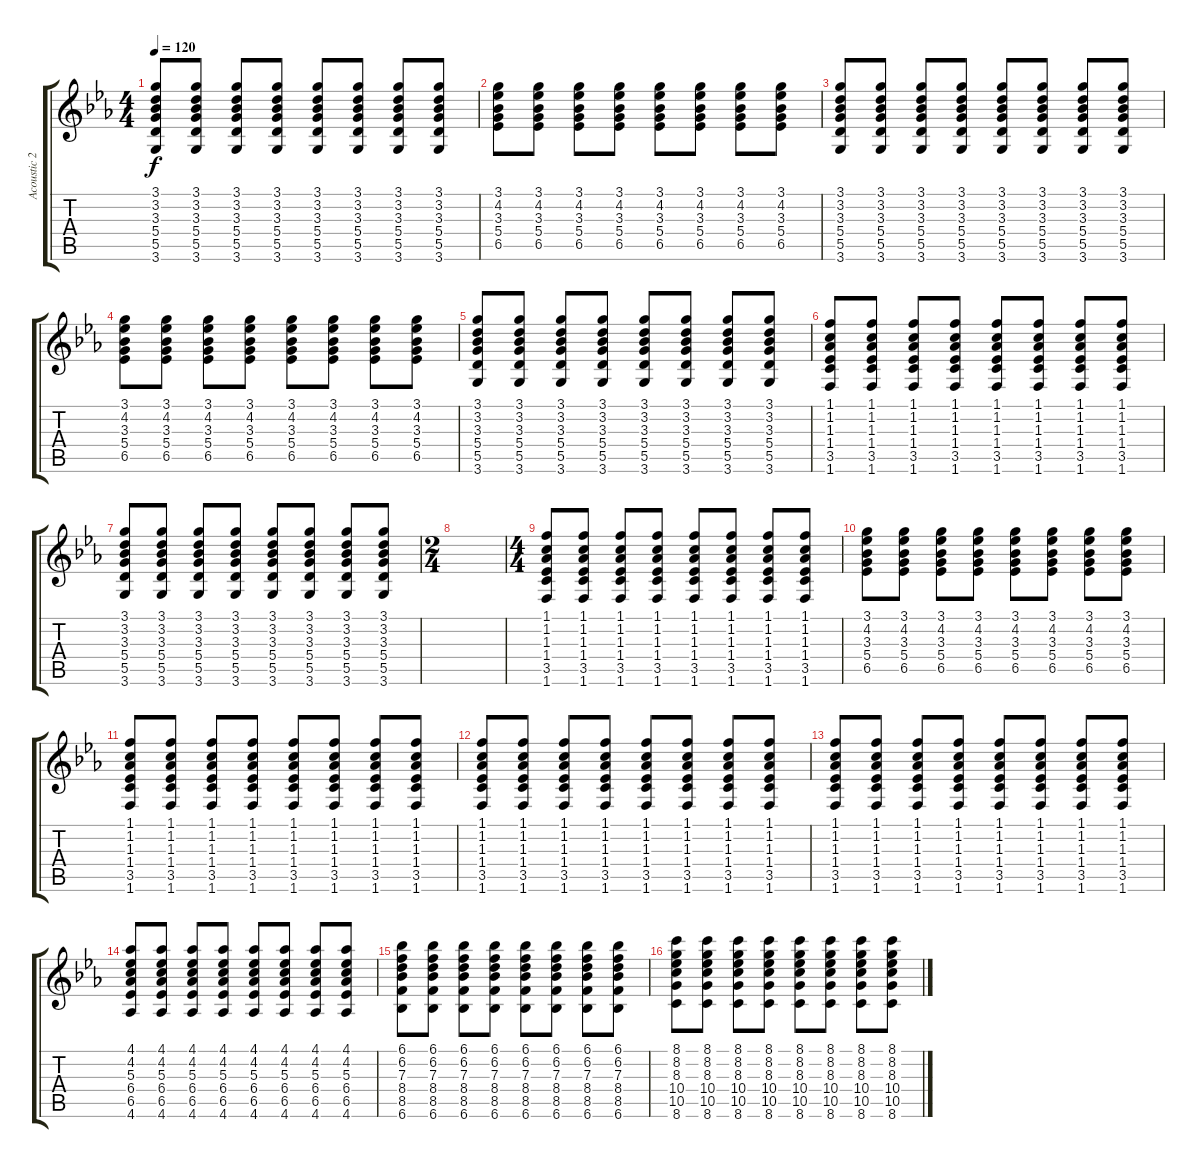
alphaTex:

\track ("Acoustic 2" "Acoustic 2") {instrument acousticguitarnylon}
\staff {score tabs}
\tuning (E4 B3 G3 D3 A2 E2) {hide}
\ts (4 4)
\tempo 120
\clef g2
\ks cminor
(3.1 3.2 3.3 5.4 5.5 3.6).8{dy f} (3.1 3.2 3.3 5.4 5.5 3.6).8 (3.1 3.2 3.3 5.4 5.5 3.6).8 (3.1 3.2 3.3 5.4 5.5 3.6).8 (3.1 3.2 3.3 5.4 5.5 3.6).8 (3.1 3.2 3.3 5.4 5.5 3.6).8 (3.1 3.2 3.3 5.4 5.5 3.6).8 (3.1 3.2 3.3 5.4 5.5 3.6).8 |
(3.1 4.2 3.3 5.4 6.5).8 (3.1 4.2 3.3 5.4 6.5).8 (3.1 4.2 3.3 5.4 6.5).8 (3.1 4.2 3.3 5.4 6.5).8 (3.1 4.2 3.3 5.4 6.5).8 (3.1 4.2 3.3 5.4 6.5).8 (3.1 4.2 3.3 5.4 6.5).8 (3.1 4.2 3.3 5.4 6.5).8 |
(3.1 3.2 3.3 5.4 5.5 3.6).8 (3.1 3.2 3.3 5.4 5.5 3.6).8 (3.1 3.2 3.3 5.4 5.5 3.6).8 (3.1 3.2 3.3 5.4 5.5 3.6).8 (3.1 3.2 3.3 5.4 5.5 3.6).8 (3.1 3.2 3.3 5.4 5.5 3.6).8 (3.1 3.2 3.3 5.4 5.5 3.6).8 (3.1 3.2 3.3 5.4 5.5 3.6).8 |
(3.1 4.2 3.3 5.4 6.5).8 (3.1 4.2 3.3 5.4 6.5).8 (3.1 4.2 3.3 5.4 6.5).8 (3.1 4.2 3.3 5.4 6.5).8 (3.1 4.2 3.3 5.4 6.5).8 (3.1 4.2 3.3 5.4 6.5).8 (3.1 4.2 3.3 5.4 6.5).8 (3.1 4.2 3.3 5.4 6.5).8 |
(3.1 3.2 3.3 5.4 5.5 3.6).8 (3.1 3.2 3.3 5.4 5.5 3.6).8 (3.1 3.2 3.3 5.4 5.5 3.6).8 (3.1 3.2 3.3 5.4 5.5 3.6).8 (3.1 3.2 3.3 5.4 5.5 3.6).8 (3.1 3.2 3.3 5.4 5.5 3.6).8 (3.1 3.2 3.3 5.4 5.5 3.6).8 (3.1 3.2 3.3 5.4 5.5 3.6).8 |
(1.1 1.2 1.3 1.4 3.5 1.6).8 (1.1 1.2 1.3 1.4 3.5 1.6).8 (1.1 1.2 1.3 1.4 3.5 1.6).8 (1.1 1.2 1.3 1.4 3.5 1.6).8 (1.1 1.2 1.3 1.4 3.5 1.6).8 (1.1 1.2 1.3 1.4 3.5 1.6).8 (1.1 1.2 1.3 1.4 3.5 1.6).8 (1.1 1.2 1.3 1.4 3.5 1.6).8 |
(3.1 3.2 3.3 5.4 5.5 3.6).8 (3.1 3.2 3.3 5.4 5.5 3.6).8 (3.1 3.2 3.3 5.4 5.5 3.6).8 (3.1 3.2 3.3 5.4 5.5 3.6).8 (3.1 3.2 3.3 5.4 5.5 3.6).8 (3.1 3.2 3.3 5.4 5.5 3.6).8 (3.1 3.2 3.3 5.4 5.5 3.6).8 (3.1 3.2 3.3 5.4 5.5 3.6).8 |
\ts (2 4)
|
\ts (4 4)
(1.1 1.2 1.3 1.4 3.5 1.6).8 (1.1 1.2 1.3 1.4 3.5 1.6).8 (1.1 1.2 1.3 1.4 3.5 1.6).8 (1.1 1.2 1.3 1.4 3.5 1.6).8 (1.1 1.2 1.3 1.4 3.5 1.6).8 (1.1 1.2 1.3 1.4 3.5 1.6).8 (1.1 1.2 1.3 1.4 3.5 1.6).8 (1.1 1.2 1.3 1.4 3.5 1.6).8 |
(3.1 4.2 3.3 5.4 6.5).8 (3.1 4.2 3.3 5.4 6.5).8 (3.1 4.2 3.3 5.4 6.5).8 (3.1 4.2 3.3 5.4 6.5).8 (3.1 4.2 3.3 5.4 6.5).8 (3.1 4.2 3.3 5.4 6.5).8 (3.1 4.2 3.3 5.4 6.5).8 (3.1 4.2 3.3 5.4 6.5).8 |
(1.1 1.2 1.3 1.4 3.5 1.6).8 (1.1 1.2 1.3 1.4 3.5 1.6).8 (1.1 1.2 1.3 1.4 3.5 1.6).8 (1.1 1.2 1.3 1.4 3.5 1.6).8 (1.1 1.2 1.3 1.4 3.5 1.6).8 (1.1 1.2 1.3 1.4 3.5 1.6).8 (1.1 1.2 1.3 1.4 3.5 1.6).8 (1.1 1.2 1.3 1.4 3.5 1.6).8 |
(1.1 1.2 1.3 1.4 3.5 1.6).8 (1.1 1.2 1.3 1.4 3.5 1.6).8 (1.1 1.2 1.3 1.4 3.5 1.6).8 (1.1 1.2 1.3 1.4 3.5 1.6).8 (1.1 1.2 1.3 1.4 3.5 1.6).8 (1.1 1.2 1.3 1.4 3.5 1.6).8 (1.1 1.2 1.3 1.4 3.5 1.6).8 (1.1 1.2 1.3 1.4 3.5 1.6).8 |
(1.1 1.2 1.3 1.4 3.5 1.6).8 (1.1 1.2 1.3 1.4 3.5 1.6).8 (1.1 1.2 1.3 1.4 3.5 1.6).8 (1.1 1.2 1.3 1.4 3.5 1.6).8 (1.1 1.2 1.3 1.4 3.5 1.6).8 (1.1 1.2 1.3 1.4 3.5 1.6).8 (1.1 1.2 1.3 1.4 3.5 1.6).8 (1.1 1.2 1.3 1.4 3.5 1.6).8 |
(4.1 4.2 5.3 6.4 6.5 4.6).8 (4.1 4.2 5.3 6.4 6.5 4.6).8 (4.1 4.2 5.3 6.4 6.5 4.6).8 (4.1 4.2 5.3 6.4 6.5 4.6).8 (4.1 4.2 5.3 6.4 6.5 4.6).8 (4.1 4.2 5.3 6.4 6.5 4.6).8 (4.1 4.2 5.3 6.4 6.5 4.6).8 (4.1 4.2 5.3 6.4 6.5 4.6).8 |
(6.1 6.2 7.3 8.4 8.5 6.6).8 (6.1 6.2 7.3 8.4 8.5 6.6).8 (6.1 6.2 7.3 8.4 8.5 6.6).8 (6.1 6.2 7.3 8.4 8.5 6.6).8 (6.1 6.2 7.3 8.4 8.5 6.6).8 (6.1 6.2 7.3 8.4 8.5 6.6).8 (6.1 6.2 7.3 8.4 8.5 6.6).8 (6.1 6.2 7.3 8.4 8.5 6.6).8 |
(8.1 8.2 8.3 10.4 10.5 8.6).8 (8.1 8.2 8.3 10.4 10.5 8.6).8 (8.1 8.2 8.3 10.4 10.5 8.6).8 (8.1 8.2 8.3 10.4 10.5 8.6).8 (8.1 8.2 8.3 10.4 10.5 8.6).8 (8.1 8.2 8.3 10.4 10.5 8.6).8 (8.1 8.2 8.3 10.4 10.5 8.6).8 (8.1 8.2 8.3 10.4 10.5 8.6).8
